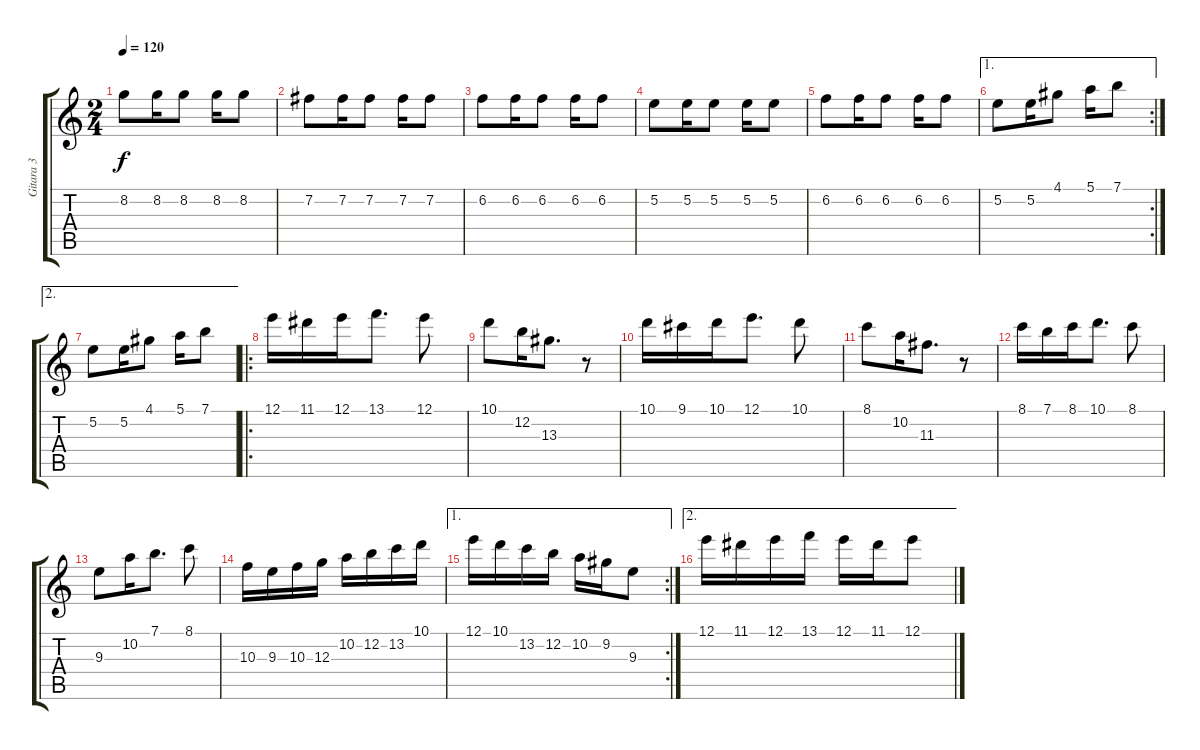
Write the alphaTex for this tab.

\track ("Gitara 3" "Gitara 3") {instrument electricguitarjazz}
\staff {score tabs}
\tuning (E4 B3 G3 D3 A2 E2) {hide}
\ts (2 4)
\tempo 120
\clef g2
\ks aminor
8.2.8{dy f} 8.2.16 8.2.8 8.2.16 8.2.8 |
7.2.8 7.2.16 7.2.8 7.2.16 7.2.8 |
6.2.8 6.2.16 6.2.8 6.2.16 6.2.8 |
5.2.8 5.2.16 5.2.8 5.2.16 5.2.8 |
6.2.8 6.2.16 6.2.8 6.2.16 6.2.8 |
\ae 1
\rc 2
5.2.8 5.2.16 4.1.8 5.1.16 7.1.8 |
\ae 2
5.2.8 5.2.16 4.1.8 5.1.16 7.1.8 |
\ro
12.1.16 11.1.16 12.1.16 13.1.8{d} 12.1.8 |
10.1.8 12.2.16 13.3.8{d} r.8 |
10.1.16 9.1.16 10.1.16 12.1.8{d} 10.1.8 |
8.1.8 10.2.16 11.3.8{d} r.8 |
8.1.16 7.1.16 8.1.16 10.1.8{d} 8.1.8 |
9.3.8 10.2.16 7.1.8{d} 8.1.8 |
10.3.16 9.3.16 10.3.16 12.3.16 10.2.16 12.2.16 13.2.16 10.1.16 |
\ae 1
\rc 2
12.1.16 10.1.16 13.2.16 12.2.16 10.2.16 9.2.16 9.3.8 |
\ae 2
12.1.16 11.1.16 12.1.16 13.1.16 12.1.16 11.1.16 12.1.8
